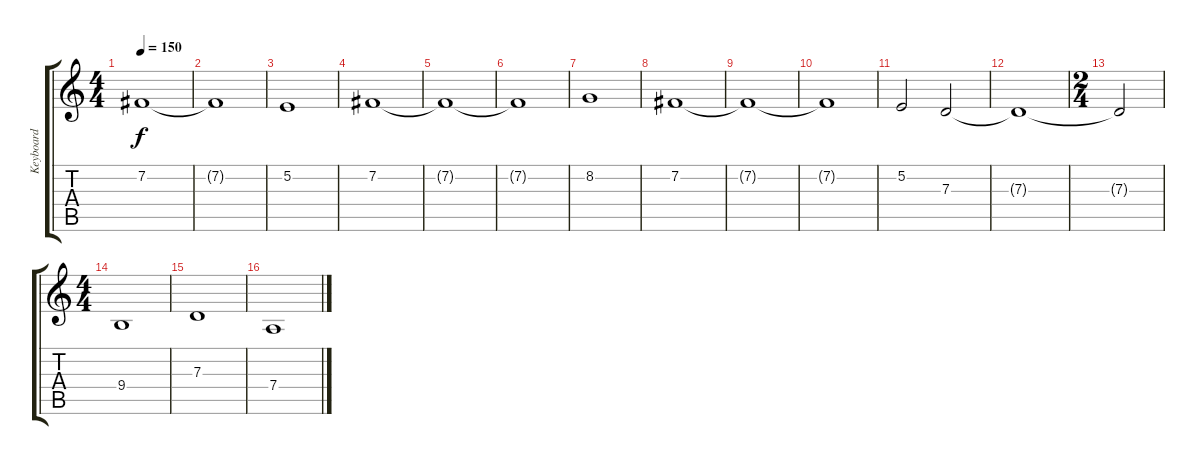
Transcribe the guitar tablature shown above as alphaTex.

\track ("Keyboard" "Keyboard") {instrument synthstrings1}
\staff {score tabs}
\tuning (E4 B3 G3 D3 A2 E2) {hide}
\ts (4 4)
\tempo 150
\clef g2
\ks c
7.2{t}.1{dy f} |
7.2{t}.1 |
5.2.1 |
7.2.1 |
7.2{t}.1 |
7.2{t}.1 |
8.2.1 |
7.2.1 |
7.2{t}.1 |
7.2{t}.1 |
5.2.2 7.3.2 |
7.3{t}.1 |
\ts (2 4)
7.3{t}.2 |
\ts (4 4)
9.4.1 |
7.3.1 |
7.4.1
